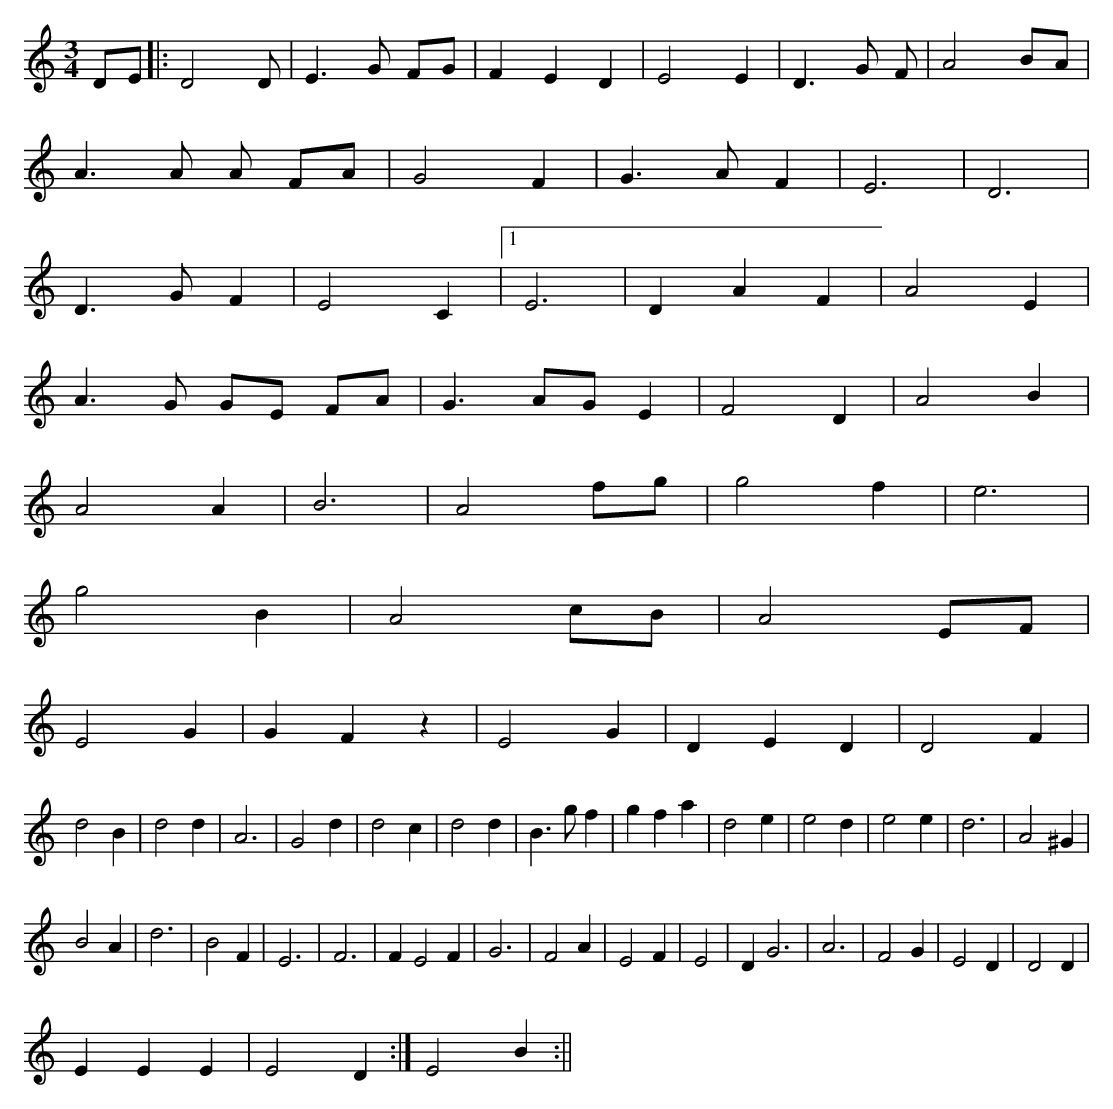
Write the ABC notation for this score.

X:1
M:3/4
K:Amin
DE|: D4 D|E3 G- FG|F2 E2 D2|E4 E2|D3 G F|A4 BA|
A3 A A FA|G4 F2|G3 A F2|E6|D6|
D3 G F2|E4 C2|1 E6|D2 A2 F2|A4 E2|
A3G GE FA|G3 AG E2|F4 D2|A4 B2|
A4 A2|B6|A4 fg|g4 f2|e6|
g4 B2|A4 cB|A4 EF|
E4 G2|G2 F2 z2|E4 G2|D2 E2 D2|D4 F2|
d4 B2|d4 d2|A6|G4 d2|d4 c2|d4 d2|B3 g f2|g2 f2 a2|d4 e2|e4 d2|e4 e2|d6|A4 ^G2|
B4 A2|d6|B4 F2|E6|F6|F2 E4 F2|G6|F4 A2|E4 F2|E4-|D2 G6-|A6|F4 G2|E4 D2|D4 D2|
E2 E2 E2|E4 D2:|E4 B2:||
